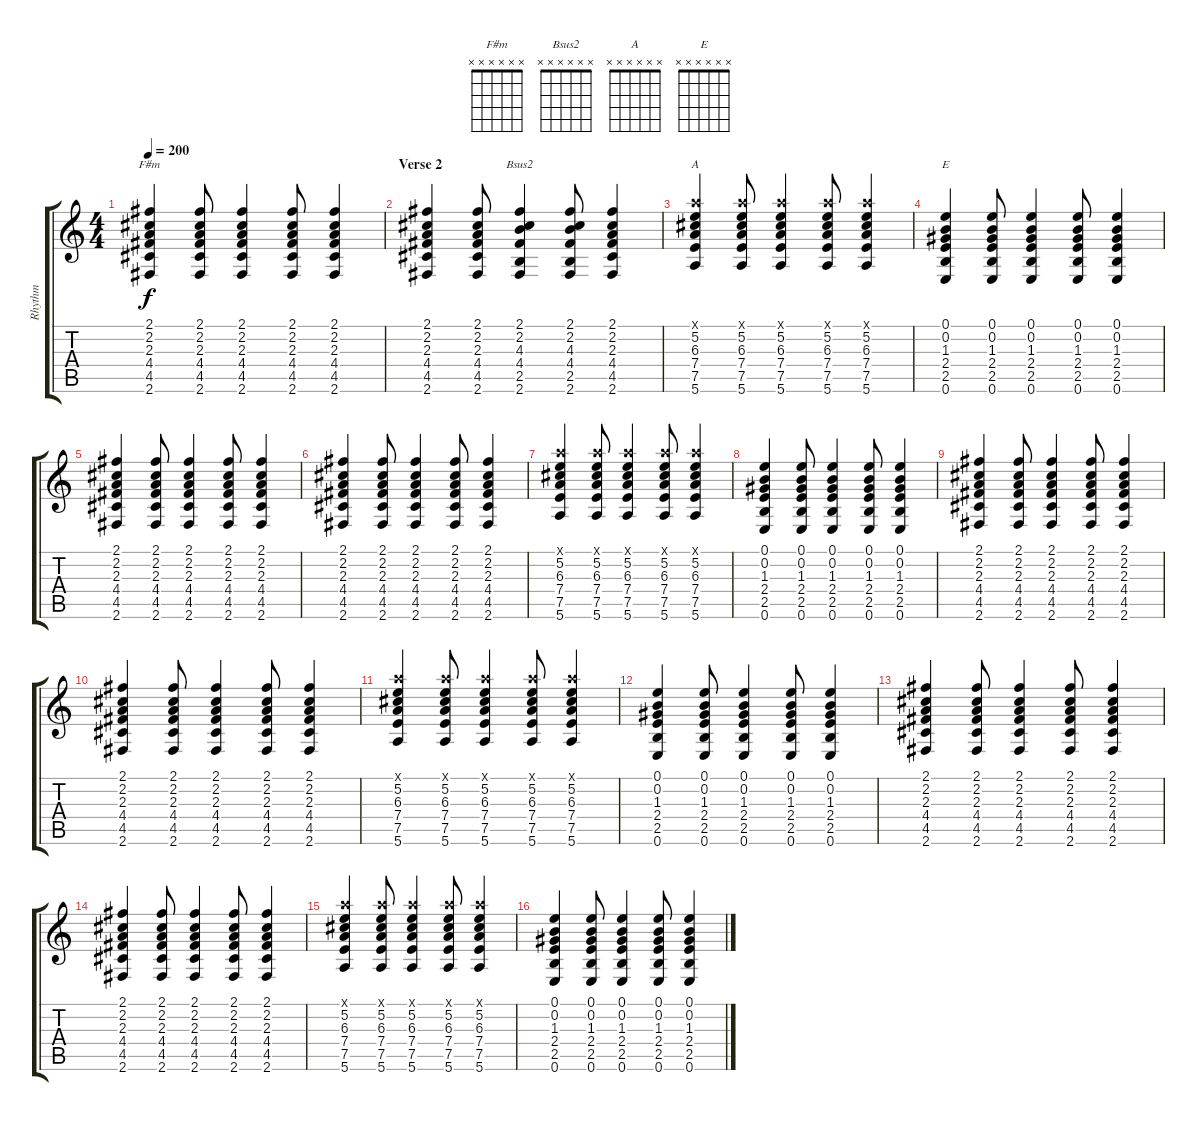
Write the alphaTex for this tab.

\track ("Rhythm" "Rhythm") {instrument overdrivenguitar}
\staff {score tabs}
\tuning (E4 B3 G3 D3 A2 E2) {hide}
\chord ("F#m" x x x x x x)
\chord ("Bsus2" x x x x x x)
\chord ("A" x x x x x x)
\chord ("E" x x x x x x)
\ts (4 4)
\tempo 200
\clef g2
\ks c
(2.1 2.2 2.3 4.4 4.5 2.6).4{ch "F#m" dy f} (2.1 2.2 2.3 4.4 4.5 2.6).8 (2.1 2.2 2.3 4.4 4.5 2.6).4 (2.1 2.2 2.3 4.4 4.5 2.6).8 (2.1 2.2 2.3 4.4 4.5 2.6).4 |
\section ("" "Verse 2")
(2.1 2.2 2.3 4.4 4.5 2.6).4 (2.1 2.2 2.3 4.4 4.5 2.6).8 (2.1 2.2 4.3 4.4 2.5 2.6).4{ch "Bsus2"} (2.1 2.2 4.3 4.4 2.5 2.6).8 (2.1 2.2 2.3 4.4 4.5 2.6).4 |
(5.1{x} 5.2 6.3 7.4 7.5 5.6).4{ch "A"} (5.1{x} 5.2 6.3 7.4 7.5 5.6).8 (5.1{x} 5.2 6.3 7.4 7.5 5.6).4 (5.1{x} 5.2 6.3 7.4 7.5 5.6).8 (5.1{x} 5.2 6.3 7.4 7.5 5.6).4 |
(0.1 0.2 1.3 2.4 2.5 0.6).4{ch "E"} (0.1 0.2 1.3 2.4 2.5 0.6).8 (0.1 0.2 1.3 2.4 2.5 0.6).4 (0.1 0.2 1.3 2.4 2.5 0.6).8 (0.1 0.2 1.3 2.4 2.5 0.6).4 |
(2.1 2.2 2.3 4.4 4.5 2.6).4 (2.1 2.2 2.3 4.4 4.5 2.6).8 (2.1 2.2 2.3 4.4 4.5 2.6).4 (2.1 2.2 2.3 4.4 4.5 2.6).8 (2.1 2.2 2.3 4.4 4.5 2.6).4 |
(2.1 2.2 2.3 4.4 4.5 2.6).4 (2.1 2.2 2.3 4.4 4.5 2.6).8 (2.1 2.2 2.3 4.4 4.5 2.6).4 (2.1 2.2 2.3 4.4 4.5 2.6).8 (2.1 2.2 2.3 4.4 4.5 2.6).4 |
(5.1{x} 5.2 6.3 7.4 7.5 5.6).4 (5.1{x} 5.2 6.3 7.4 7.5 5.6).8 (5.1{x} 5.2 6.3 7.4 7.5 5.6).4 (5.1{x} 5.2 6.3 7.4 7.5 5.6).8 (5.1{x} 5.2 6.3 7.4 7.5 5.6).4 |
(0.1 0.2 1.3 2.4 2.5 0.6).4 (0.1 0.2 1.3 2.4 2.5 0.6).8 (0.1 0.2 1.3 2.4 2.5 0.6).4 (0.1 0.2 1.3 2.4 2.5 0.6).8 (0.1 0.2 1.3 2.4 2.5 0.6).4 |
(2.1 2.2 2.3 4.4 4.5 2.6).4 (2.1 2.2 2.3 4.4 4.5 2.6).8 (2.1 2.2 2.3 4.4 4.5 2.6).4 (2.1 2.2 2.3 4.4 4.5 2.6).8 (2.1 2.2 2.3 4.4 4.5 2.6).4 |
(2.1 2.2 2.3 4.4 4.5 2.6).4 (2.1 2.2 2.3 4.4 4.5 2.6).8 (2.1 2.2 2.3 4.4 4.5 2.6).4 (2.1 2.2 2.3 4.4 4.5 2.6).8 (2.1 2.2 2.3 4.4 4.5 2.6).4 |
(5.1{x} 5.2 6.3 7.4 7.5 5.6).4 (5.1{x} 5.2 6.3 7.4 7.5 5.6).8 (5.1{x} 5.2 6.3 7.4 7.5 5.6).4 (5.1{x} 5.2 6.3 7.4 7.5 5.6).8 (5.1{x} 5.2 6.3 7.4 7.5 5.6).4 |
(0.1 0.2 1.3 2.4 2.5 0.6).4 (0.1 0.2 1.3 2.4 2.5 0.6).8 (0.1 0.2 1.3 2.4 2.5 0.6).4 (0.1 0.2 1.3 2.4 2.5 0.6).8 (0.1 0.2 1.3 2.4 2.5 0.6).4 |
(2.1 2.2 2.3 4.4 4.5 2.6).4 (2.1 2.2 2.3 4.4 4.5 2.6).8 (2.1 2.2 2.3 4.4 4.5 2.6).4 (2.1 2.2 2.3 4.4 4.5 2.6).8 (2.1 2.2 2.3 4.4 4.5 2.6).4 |
(2.1 2.2 2.3 4.4 4.5 2.6).4 (2.1 2.2 2.3 4.4 4.5 2.6).8 (2.1 2.2 2.3 4.4 4.5 2.6).4 (2.1 2.2 2.3 4.4 4.5 2.6).8 (2.1 2.2 2.3 4.4 4.5 2.6).4 |
(5.1{x} 5.2 6.3 7.4 7.5 5.6).4 (5.1{x} 5.2 6.3 7.4 7.5 5.6).8 (5.1{x} 5.2 6.3 7.4 7.5 5.6).4 (5.1{x} 5.2 6.3 7.4 7.5 5.6).8 (5.1{x} 5.2 6.3 7.4 7.5 5.6).4 |
(0.1 0.2 1.3 2.4 2.5 0.6).4 (0.1 0.2 1.3 2.4 2.5 0.6).8 (0.1 0.2 1.3 2.4 2.5 0.6).4 (0.1 0.2 1.3 2.4 2.5 0.6).8 (0.1 0.2 1.3 2.4 2.5 0.6).4
